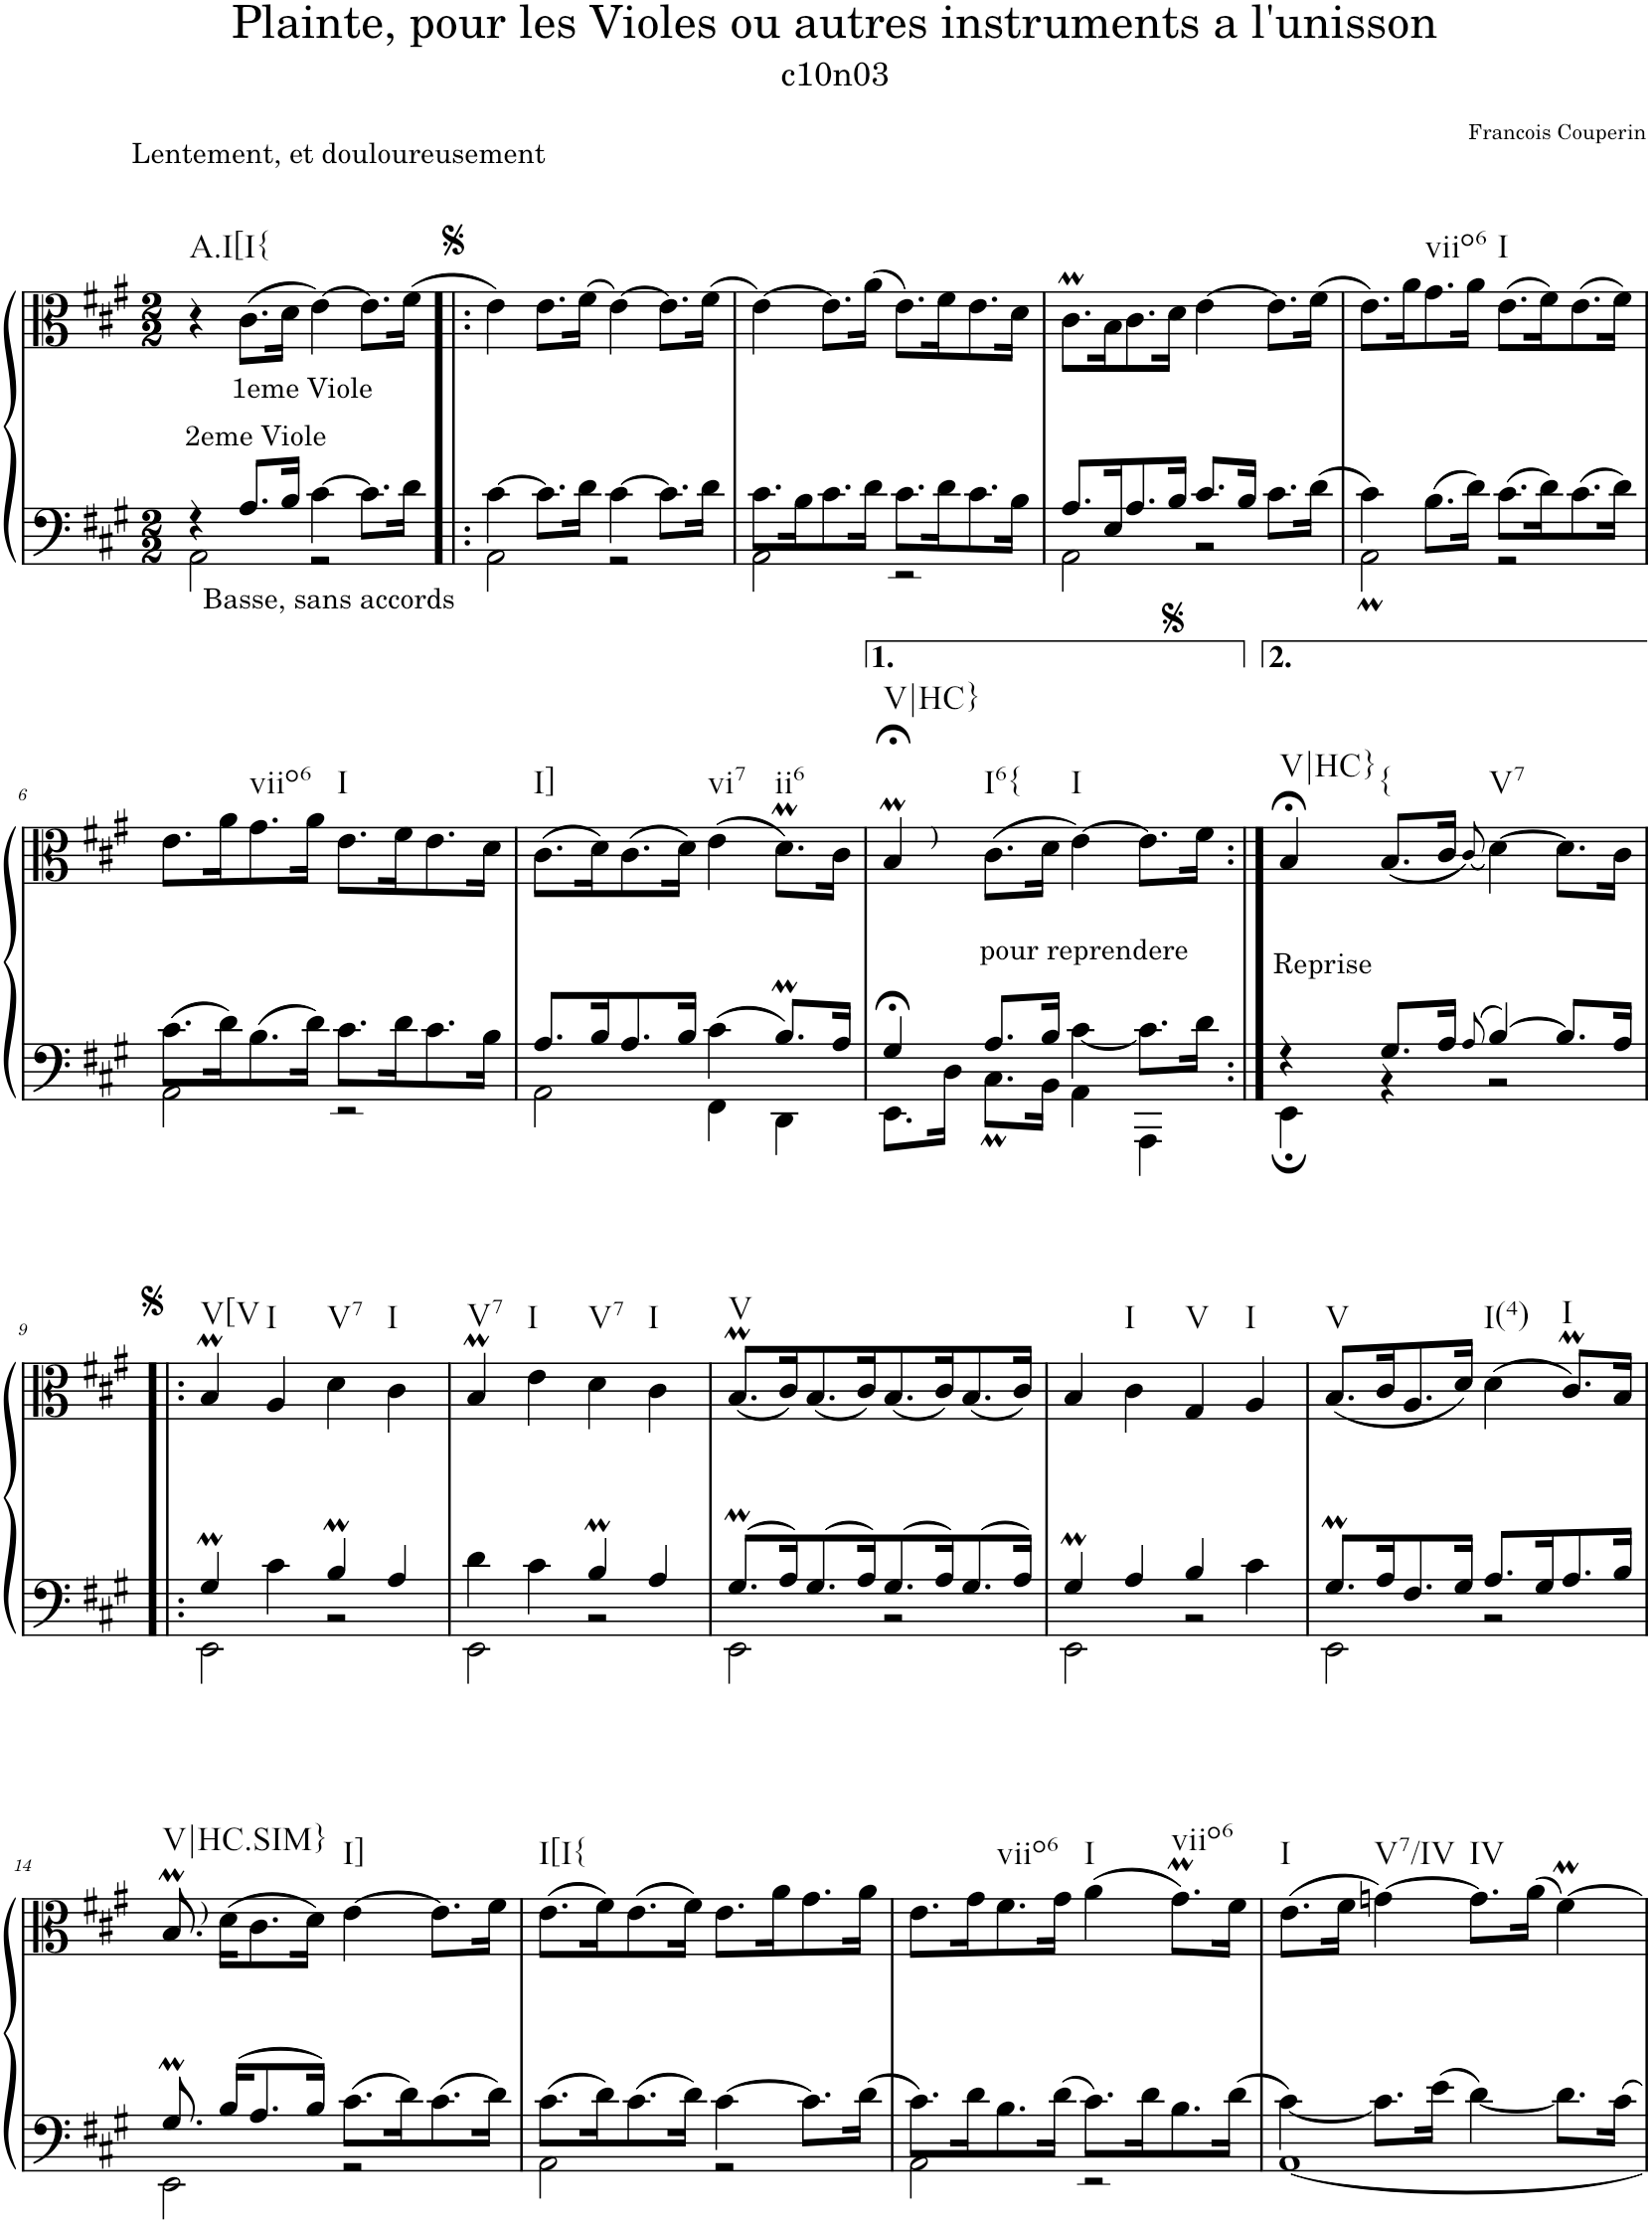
**kern	**kern
*part1	*part1
*staff2	*staff1
*I"Piano	*
*I'Pno.	*
*clefF4	*clefC3
*k[f#c#g#]	*k[f#c#g#]
*M2/2	*M2/2
=1	=1
*^	*
!	!	!LO:TX:a:t=Lentement, et douloureusement
!	!	!LO:TX:b:t=A.I[I{
!LO:TX:b:t=Basse, sans accords	!	!
4r	2AA\	4r
!	!	!LO:TX:b:t=1eme Viole
!LO:TX:a:t=2eme Viole	!	!
8.A/L	.	(8.c#\L
16B/Jk	.	16d\Jk
[>4c#\	2r	[4e\)
8.c#\L]	.	8.e\L]
16d\Jk	.	(16f#\Jk
=2!|:	=2!|:	=2!|:
[>4c#\	2AA\	4e\)
8.c#\L]	.	8.e\L
16d\Jk	.	(16f#\Jk
[>4c#\	2r	[4e\)
8.c#\L]	.	8.e\L]
16d\Jk	.	(16f#\Jk
=3	=3	=3
8.c#\L	2AA\	[4e\)
16B\K	.	.
8.c#\	.	8.e\L]
16d\Jk	.	(16a\Jk
8.c#\L	2r	8.e\L)
16d\K	.	16f#\K
8.c#\	.	8.e\
16B\Jk	.	16d\Jk
=4	=4	=4
8.A/L	2AA\	8.c#m\L
16E/K	.	16B\K
8.A/	.	8.c#\
16B/Jk	.	16d\Jk
8.c#/L	2r	[4e\
16B/Jk	.	.
8.c#\L	.	8.e\L]
16d\Jk	.	(16f#\Jk
=5	=5	=5
4c#m\	2AA\	8.e\L)
.	.	16a\K
!	!	!LO:TX:b:t=viio6
8.B\L	.	8.g#\
16d\Jk	.	16a\Jk
!	!	!LO:TX:b:t=I
8.c#\L	2r	(8.e\L
16d\K	.	16f#\K)
8.c#\	.	(8.e\
16d\Jk	.	16f#\Jk)
!!LO:LB:g=z
=6	=6	=6
8.c#\L	2AA\	8.e\L
16d\K	.	16a\K
!	!	!LO:TX:b:t=viio6
8.B\	.	8.g#\
16d\Jk	.	16a\Jk
!	!	!LO:TX:b:t=I
8.c#\L	2r	8.e\L
16d\K	.	16f#\K
8.c#\	.	8.e\
16B\Jk	.	16d\Jk
=7	=7	=7
!	!	!LO:TX:b:t=I]
8.A/L	2AA\	(8.c#\L
16B/K	.	16d\K)
8.A/	.	(8.c#\
16B/Jk	.	16d\Jk)
!	!	!LO:TX:b:t=vi7
4c#\	4FF#\	(4e\
!	!	!LO:TX:b:t=ii6
8.BM/L	4DD\	8.dM\L)
16A/Jk	.	16c#\Jk
=8	=8	=8
!	!	!LO:TX:a:t=)
!	!	!LO:TX:b:t=V|HC}
4G#;</	8.EE\L	4B;<M/
.	16D\Jk	.
!	!	!LO:TX:b:t=I6{
!LO:TX:a:t=pour reprendere	!	!
8.A/L	8.C#m\L	(8.c#\L
16B/Jk	16BB\Jk	16d\Jk
!	!	!LO:TX:b:t=I
[4c#\	4AA\	[4e\)
8.c#\L]	4AAA\	8.e\L]
16d\Jk	.	16f#\Jk
=8X1:|!	=8X1:|!	=8X1:|!
!	!	!LO:TX:b:t=V|HC}
!LO:TX:a:t=Reprise	!	!
4r	4EE;\	4B;</
!	!	!LO:TX:b:t={
8.G#/L	4r	(<8.B/L
16A/Jk	.	16c#/Jk
8qA/	.	(8qc#/)
!	!	!LO:TX:b:t=V7
[4B/	2r	[4d\)
8.B/L]	.	8.d\L]
16A/Jk	.	16c#\Jk
!!LO:LB:g=z
=9!|:	=9!|:	=9!|:
!	!	!LO:TX:b:t=V[V
4G#m/	2EE\	4BM/
!	!	!LO:TX:b:t=I
4c#\	.	4A/
!	!	!LO:TX:b:t=V7
4BM/	2r	4d\
!	!	!LO:TX:b:t=I
4A/	.	4c#\
=10	=10	=10
!	!	!LO:TX:b:t=V7
4d\	2EE\	4BM/
!	!	!LO:TX:b:t=I
4c#\	.	4e\
!	!	!LO:TX:b:t=V7
4BM/	2r	4d\
!	!	!LO:TX:b:t=I
4A/	.	4c#\
=11	=11	=11
!	!	!LO:TX:b:t=V
8.G#m/L	2EE\	(8.BM/L
16A/K	.	16c#/K)
8.G#/	.	(8.B/
16A/K	.	16c#/K)
8.G#/	2r	(8.B/
16A/K	.	16c#/K)
8.G#/	.	(8.B/
16A/Jk	.	16c#/Jk)
=12	=12	=12
4G#m/	2EE\	4B/
!	!	!LO:TX:b:t=I
4A/	.	4c#\
!	!	!LO:TX:b:t=V
4B/	2r	4G#/
!	!	!LO:TX:b:t=I
4c#\	.	4A/
=13	=13	=13
!	!	!LO:TX:b:t=V
8.G#m/L	2EE\	(8.B/L
16A/K	.	16c#/K
8.F#/	.	8.A/
16G#/Jk	.	16d/Jk)
!	!	!LO:TX:b:t=I(4)
8.A/L	2r	(4d\
16G#/K	.	.
!	!	!LO:TX:b:t=I
8.A/	.	8.c#m/L)
16B/Jk	.	16B/Jk
!!LO:LB:g=z
=14	=14	=14
!	!	!LO:TX:a:t=)
!	!	!LO:TX:b:t=V|HC.SIM}
8.G#m/	2EE\	8.BM/
16B/KL	.	(16d\KL
8.A/	.	8.c#\
16B/Jk	.	16d\Jk)
!	!	!LO:TX:b:t=I]
8.c#\L	2r	[4e\
16d\K	.	.
8.c#\	.	8.e\L]
16d\Jk	.	16f#\Jk
=15	=15	=15
!	!	!LO:TX:b:t=I[I{
8.c#\L	2AA\	(8.e\L
16d\K	.	16f#\K)
8.c#\	.	(8.e\
16d\Jk	.	16f#\Jk)
[>4c#\	2r	8.e\L
.	.	16a\K
8.c#\L]	.	8.g#\
16d\Jk	.	16a\Jk
=16	=16	=16
8.c#\L	2AA\	8.e\L
16d\K	.	16g#\K
!	!	!LO:TX:b:t=viio6
8.B\	.	8.f#\
16d\Jk	.	16g#\Jk
!	!	!LO:TX:b:t=I
8.c#\L	2r	(4a\
16d\K	.	.
!	!	!LO:TX:b:t=viio6
8.B\	.	8.g#m\L)
16d\Jk	.	16f#\Jk
=17	=17	=17
!	!	!LO:TX:b:t=I
[4c#\	[1AA	(8.e\L
.	.	16f#\Jk
!	!	!LO:TX:b:t=V7/IV
8.c#\L]	.	[4gn\)
16e\Jk	.	.
!	!	!LO:TX:b:t=IV
[4d\	.	8.g\L]
.	.	(16a\Jk
8.d\L]	.	[4f#M\)
16c#\Jk	.	.
*v	*v	*
=	=
*-	*-
